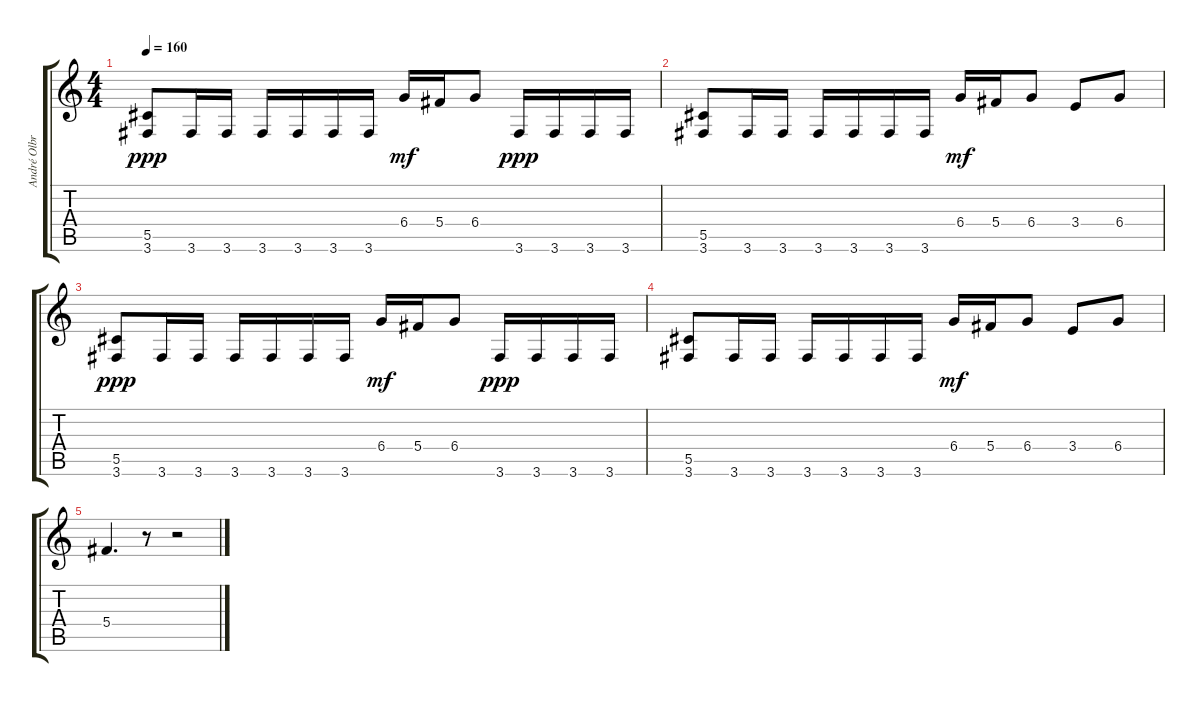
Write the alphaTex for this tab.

\track ("André Olbrich" "André Olbr") {instrument distortionguitar}
\staff {score tabs}
\tuning (Eb4 Bb3 Gb3 Db3 Ab2 Eb2) {hide}
\ts (4 4)
\tempo 160
\clef g2
\ks c
(5.5 3.6).8{dy ppp} 3.6.16 3.6.16 3.6.16 3.6.16 3.6.16 3.6.16 6.4.16{dy mf} 5.4.16 6.4.8 3.6.16{dy ppp} 3.6.16 3.6.16 3.6.16 |
(5.5 3.6).8 3.6.16 3.6.16 3.6.16 3.6.16 3.6.16 3.6.16 6.4.16{dy mf} 5.4.16 6.4.8 3.4.8 6.4.8 |
(5.5 3.6).8{dy ppp} 3.6.16 3.6.16 3.6.16 3.6.16 3.6.16 3.6.16 6.4.16{dy mf} 5.4.16 6.4.8 3.6.16{dy ppp} 3.6.16 3.6.16 3.6.16 |
(5.5 3.6).8 3.6.16 3.6.16 3.6.16 3.6.16 3.6.16 3.6.16 6.4.16{dy mf} 5.4.16 6.4.8 3.4.8 6.4.8 |
5.4.4{d} r.8 r.2
